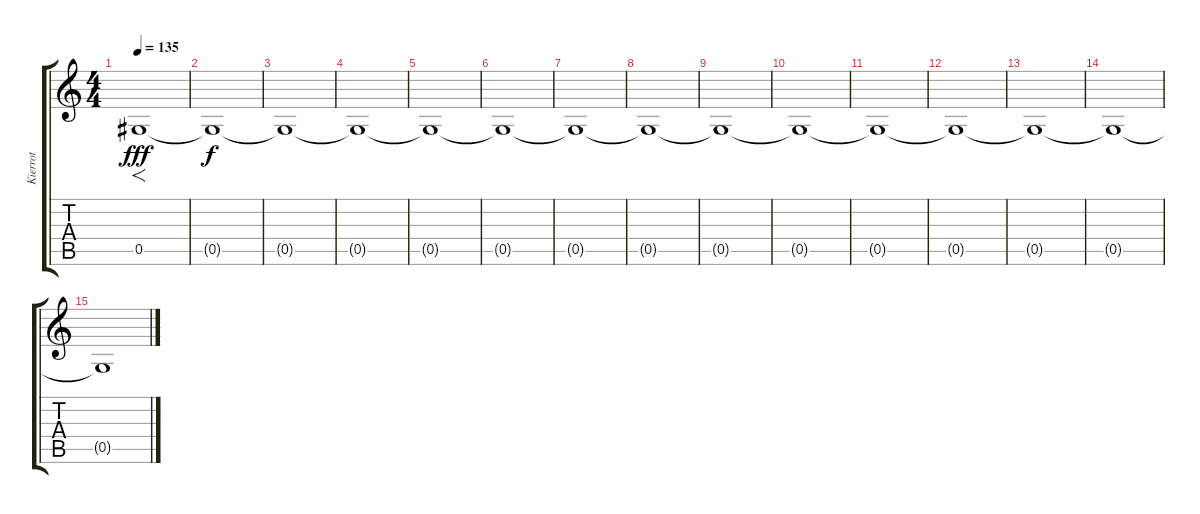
\track ("Kierrot" "Kierrot") {instrument guitarharmonics}
\staff {score tabs}
\tuning (Eb4 Bb3 Gb3 Db3 Ab2 Db2) {hide}
\ts (4 4)
\tempo 135
\clef g2
\ks c
0.5.1{f dy fff volume 16} |
0.5{t}.1{dy f} |
0.5{t}.1 |
0.5{t}.1 |
0.5{t}.1 |
0.5{t}.1 |
0.5{t}.1 |
0.5{t}.1 |
0.5{t}.1 |
0.5{t}.1 |
0.5{t}.1 |
0.5{t}.1 |
0.5{t}.1 |
0.5{t}.1 |
0.5{t}.1
